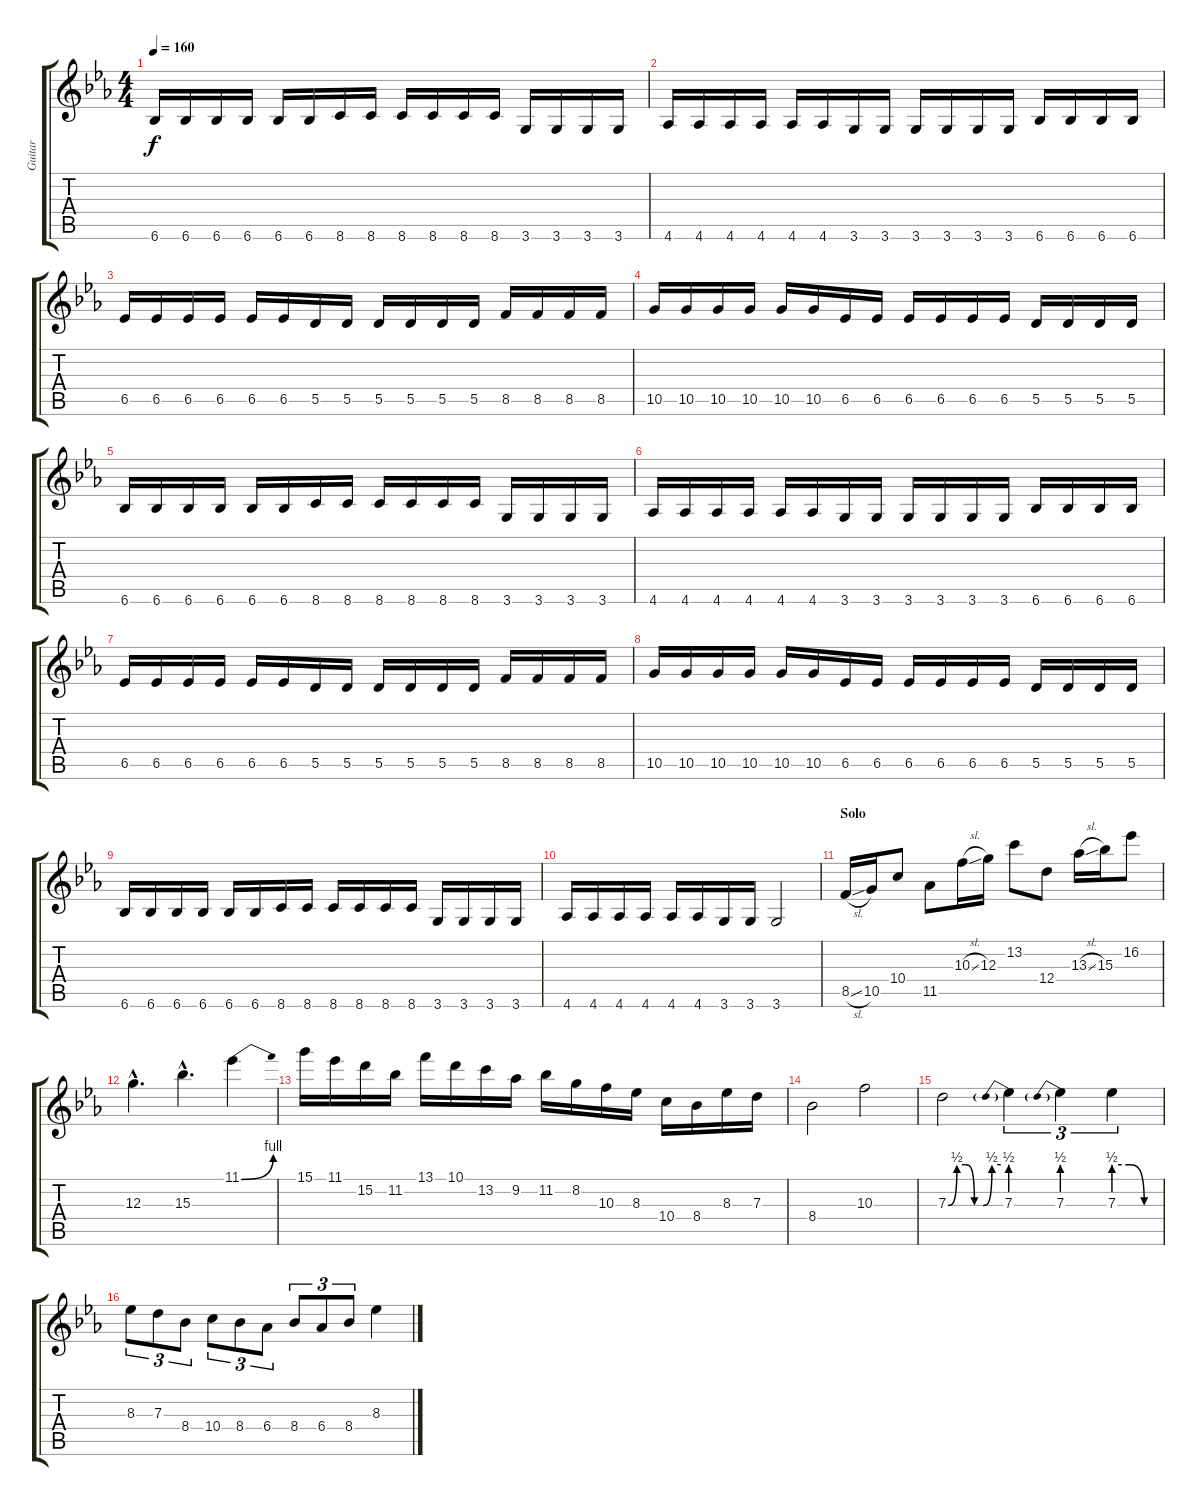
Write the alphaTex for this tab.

\track ("Guitar" "Guitar") {instrument distortionguitar}
\staff {score tabs}
\tuning (E4 B3 G3 D3 A2 E2) {hide}
\ts (4 4)
\tempo 160
\clef g2
\ks eb
6.6.16{dy f} 6.6.16 6.6.16 6.6.16 6.6.16 6.6.16 8.6.16 8.6.16 8.6.16 8.6.16 8.6.16 8.6.16 3.6.16 3.6.16 3.6.16 3.6.16 |
4.6.16 4.6.16 4.6.16 4.6.16 4.6.16 4.6.16 3.6.16 3.6.16 3.6.16 3.6.16 3.6.16 3.6.16 6.6.16 6.6.16 6.6.16 6.6.16 |
6.5.16 6.5.16 6.5.16 6.5.16 6.5.16 6.5.16 5.5.16 5.5.16 5.5.16 5.5.16 5.5.16 5.5.16 8.5.16 8.5.16 8.5.16 8.5.16 |
10.5.16 10.5.16 10.5.16 10.5.16 10.5.16 10.5.16 6.5.16 6.5.16 6.5.16 6.5.16 6.5.16 6.5.16 5.5.16 5.5.16 5.5.16 5.5.16 |
6.6.16 6.6.16 6.6.16 6.6.16 6.6.16 6.6.16 8.6.16 8.6.16 8.6.16 8.6.16 8.6.16 8.6.16 3.6.16 3.6.16 3.6.16 3.6.16 |
4.6.16 4.6.16 4.6.16 4.6.16 4.6.16 4.6.16 3.6.16 3.6.16 3.6.16 3.6.16 3.6.16 3.6.16 6.6.16 6.6.16 6.6.16 6.6.16 |
6.5.16 6.5.16 6.5.16 6.5.16 6.5.16 6.5.16 5.5.16 5.5.16 5.5.16 5.5.16 5.5.16 5.5.16 8.5.16 8.5.16 8.5.16 8.5.16 |
10.5.16 10.5.16 10.5.16 10.5.16 10.5.16 10.5.16 6.5.16 6.5.16 6.5.16 6.5.16 6.5.16 6.5.16 5.5.16 5.5.16 5.5.16 5.5.16 |
6.6.16 6.6.16 6.6.16 6.6.16 6.6.16 6.6.16 8.6.16 8.6.16 8.6.16 8.6.16 8.6.16 8.6.16 3.6.16 3.6.16 3.6.16 3.6.16 |
4.6.16 4.6.16 4.6.16 4.6.16 4.6.16 4.6.16 3.6.16 3.6.16 3.6.2 |
\section ("" "Solo")
8.5{sl}.16 10.5.16 10.4.8 11.5.8 10.3{sl}.16 12.3.16 13.2.8 12.4.8 13.3{sl}.16 15.3.16 16.2.8 |
12.3{hac}.4{d} 15.3{hac}.4{d} 11.1{be (bend 0 0 60 4)}.4 |
15.1.16 11.1.16 15.2.16 11.2.16 13.1.16 10.1.16 13.2.16 9.2.16 11.2.16 8.2.16 10.3.16 8.3.16 10.4.16 8.4.16 8.3.16 7.3.16 |
8.4.2 10.3.2 |
7.3{be (custom 0 0 10 2 20 2 30 0 40 0 50 2 60 2)}.2 7.3{be (prebend 0 2 60 2)}.4{tu (3 2)} 7.3{be (prebend 0 2 60 2)}.4{tu (3 2)} 7.3{be (custom 0 2 20 2 40 0 60 0)}.4{tu (3 2)} |
8.3.8{tu (3 2)} 7.3.8{tu (3 2)} 8.4.8{tu (3 2)} 10.4.8{tu (3 2)} 8.4.8{tu (3 2)} 6.4.8{tu (3 2)} 8.4.8{tu (3 2)} 6.4.8{tu (3 2)} 8.4.8{tu (3 2)} 8.3.4
